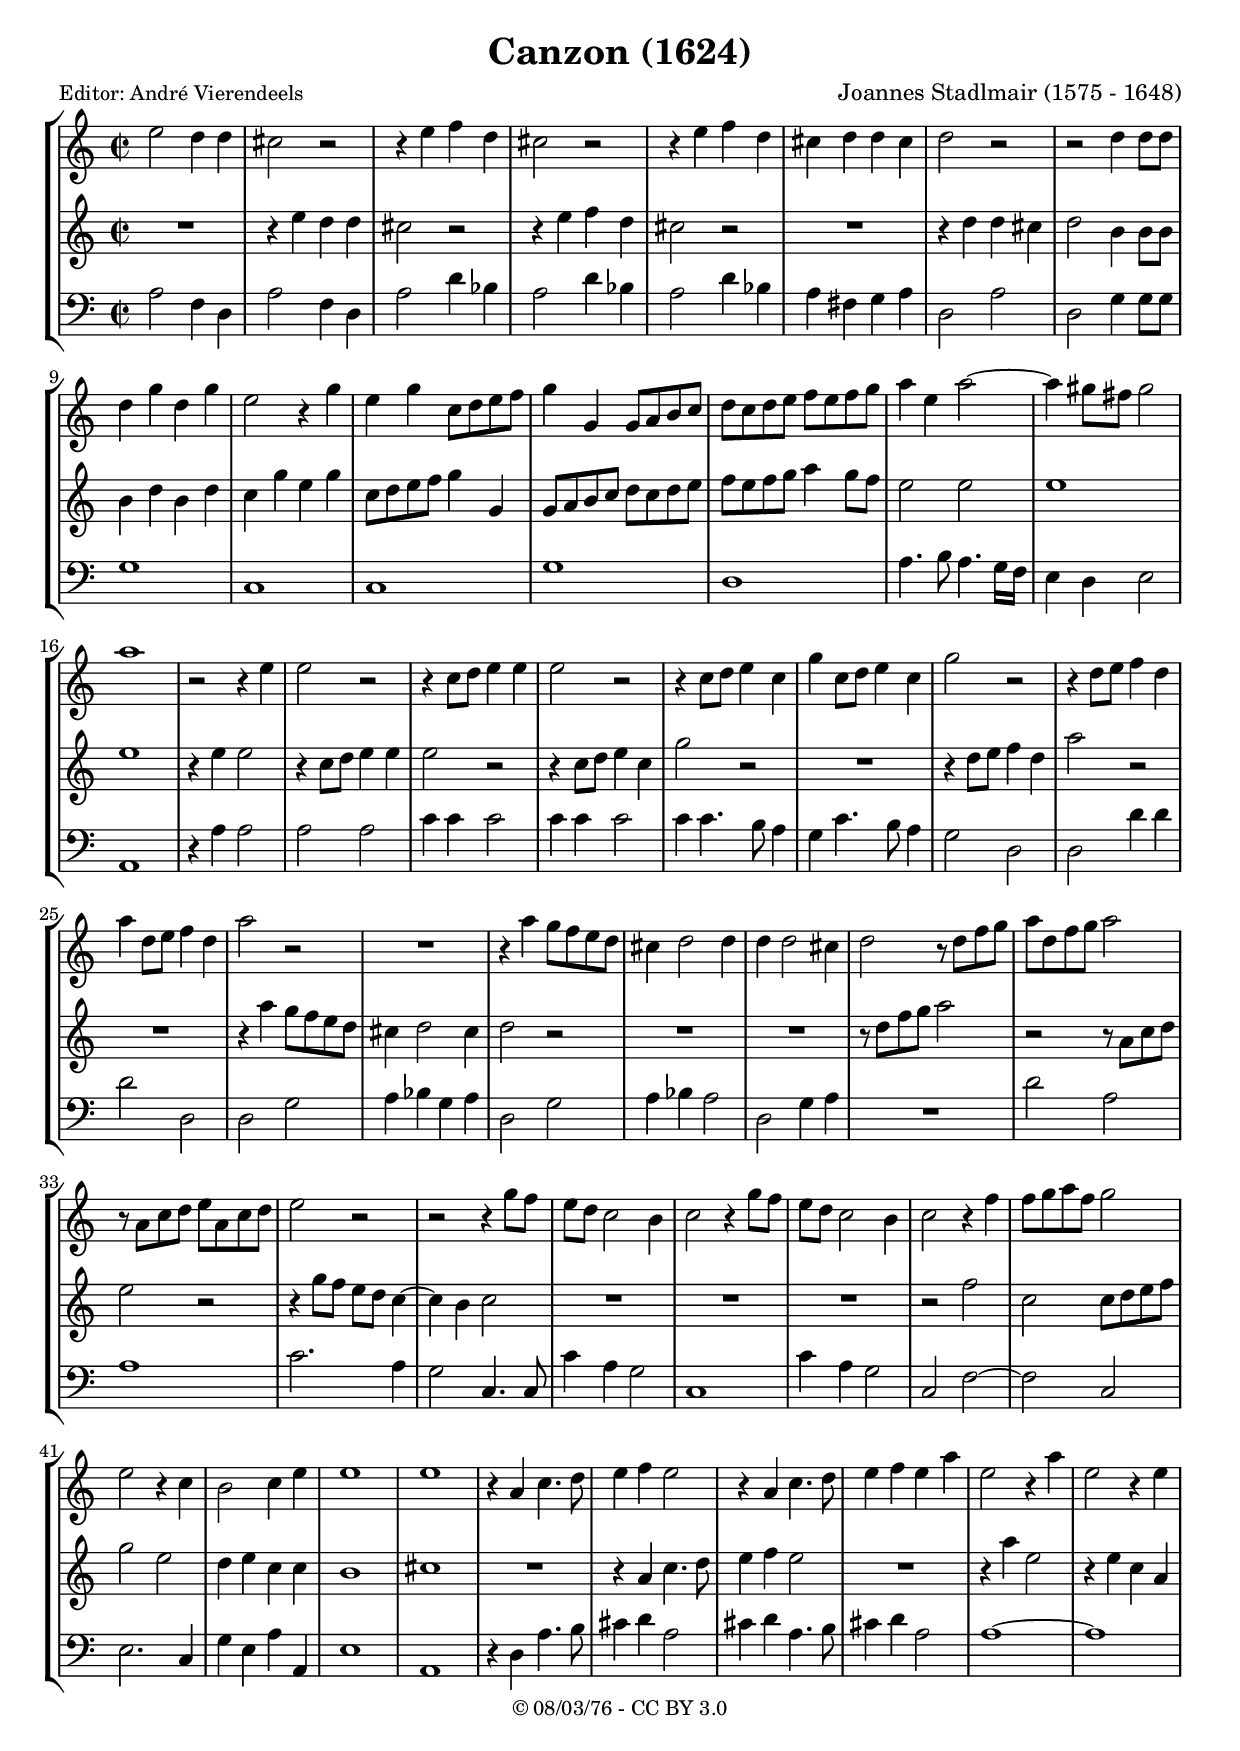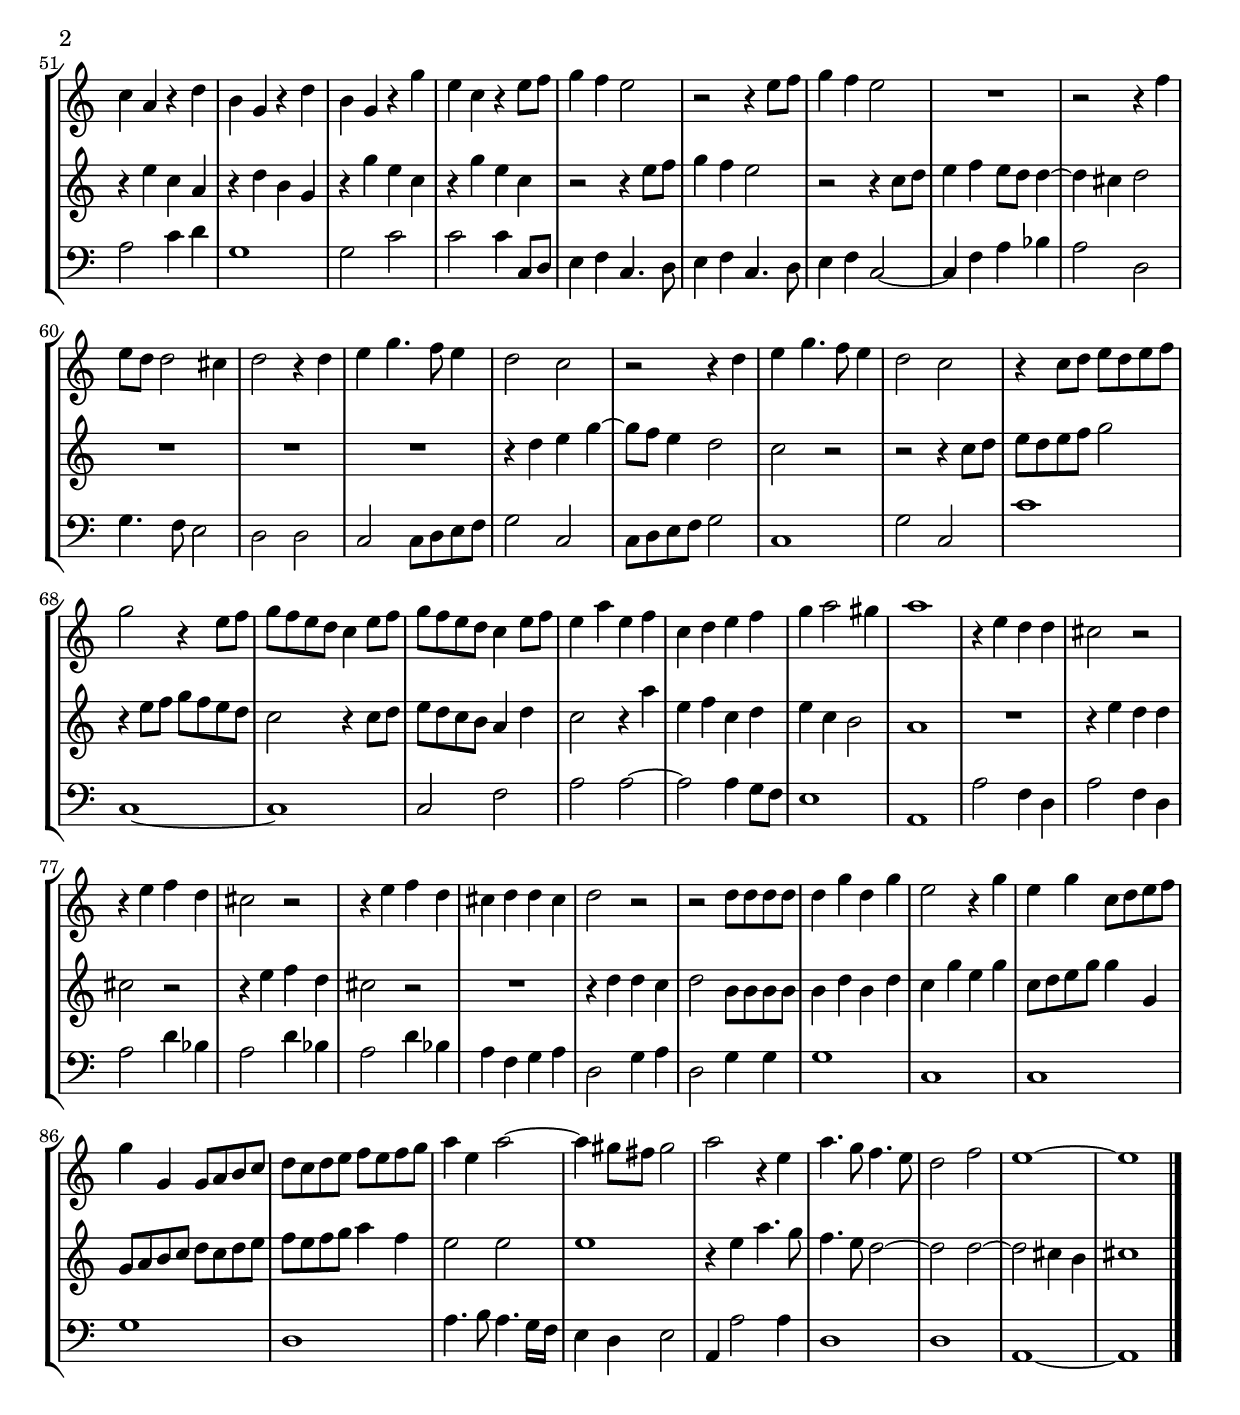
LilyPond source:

\version "2.20.0"

\version "2.20.0"
% automatically converted by musicxml2ly from IMSLP35017-PMLP78799-Stadlmair_-_canzon
\pointAndClickOff

%% additional definitions required by the score:
\language "english"

\header {
    poet = \markup \smaller { "Editor: André Vierendeels" }
    composer = "Joannes Stadlmair (1575 - 1648)"
    title = "Canzon (1624)"
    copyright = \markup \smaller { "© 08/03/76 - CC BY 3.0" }
}

minSpace = \with {
            \override VerticalAxisGroup.staff-staff-spacing =
            #'((basic-distance . 0)
               (minimum-distance . 0)
               (padding . 0)
               (stretchability . 10))
             % \override VerticalAxisGroup.default-staff-staff-spacing.basic-distance = #1
}

lessSpace = \with {
            \override VerticalAxisGroup.staff-staff-spacing =
            #'((basic-distance . 0)
               (minimum-distance . 2)
               (padding . 2)
               (stretchability . 10))
}


PartPOneVoiceOne =  \relative e'' {
    \clef "treble" \time 2/2 | % 1
    e2 d4 d4 | % 2
    cs2 r2 | % 3
    r4 e4 f4 d4 | % 4
    cs2 r2 | % 5
    r4 e4 f4 d4 | % 6
    cs4 d4 d4 cs4 | % 7
    d2 r2 | % 8
    r2 d4 d8 d8 | % 9
    d4 g4 d4 g4 | \barNumberCheck #10
    e2 r4 g4 | % 11
    e4 g4 c,8 d8 e8 f8 | % 12
    g4 g,4 g8 a8 b8 c8 | % 13
    d8 c8 d8 e8 f8 e8 f8 g8 | % 14
    a4 e4 a2 ~ | % 15
    a4 gs8 fs8 gs2 | % 16
    a1 | % 17
    r2 r4 e4 | % 18
    e2 r2 | % 19
    r4 c8 d8 e4 e4 | \barNumberCheck #20
    e2 r2 | % 21
    r4 c8 d8 e4 c4 | % 22
    g'4 c,8 d8 e4 c4 |
    g'=''2 r2 | % 24
    r4 d8 e8 f4 d4 | % 25
    a'4 d,8 e8 f4 d4 | % 26
    a'2 r2 | % 27
    R1 | % 28
    r4 a4 g8 f8 e8 d8 | % 29
    cs4 d2 d4 | \barNumberCheck #30
    d4 d2 cs4 | % 31
    d2 r8 d8 f8 g8 | % 32
    a8 d,8 f8 g8 a2 | % 33
    r8 a,8 c8 d8 e8 a,8 c8 d8 | % 34
    e2 r2 | % 35
    r2 r4 g8 f8 | % 36
    e8 d8 c2 b4 | % 37
    c2 r4 g'8 f8 | % 38
    e8 d8 c2 b4 | % 39
    c2 r4 f4 | \barNumberCheck #40
    f8 g8 a8 f8 g2 | % 41
    e2 r4 c4 | % 42
    b2 c4 e4 | % 43
    e1 | % 44
    e1 | % 45
    r4 a,4 c4. d8 | % 46
    e4 f4 e2 | % 47
    r4 a,4 c4. d8 | % 48
    e4 f4 e4 a4 | % 49
    e2 r4 a4 | \barNumberCheck #50
    e2 r4 e4 | % 51
    c4 a4 r4 d4 | % 52
    b4 g4 r4 d'4 | % 53
    b4 g4 r4 g'4 |
    e=''4 c4 r4 e8 f8 | % 55
    g4 f4 e2 | % 56
    r2 r4 e8 f8 | % 57
    g4 f4 e2 | % 58
    R1 | % 59
    r2 r4 f4 | \barNumberCheck #60
    e8 d8 d2 cs4 | % 61
    d2 r4 d4 | % 62
    e4 g4. f8 e4 | % 63
    d2 c2 | % 64
    r2 r4 d4 | % 65
    e4 g4. f8 e4 | % 66
    d2 c2 | % 67
    r4 c8 d8 e8 d8 e8 f8 | % 68
    g2 r4 e8 f8 | % 69
    g8 f8 e8 d8 c4 e8 f8 | \barNumberCheck #70
    g8 f8 e8 d8 c4 e8 f8 | % 71
    e4 a4 e4 f4 | % 72
    c4 d4 e4 f4 | % 73
    g4 a2 gs4 | % 74
    a1 | % 75
    r4 e4 d4 d4 | % 76
    cs2 r2 | % 77
    r4 e4 f4 d4 | % 78
    cs2 r2 | % 79
    r4 e4 f4 d4 | \barNumberCheck #80
    cs4 d4 d4 cs4 | % 81
    d2 r2 | % 82
    r2 d8 d8 d8 d8 | % 83
    d4 g4 d4 g4 |
    e=''2 r4 g4 | % 85
    e4 g4 c,8 d8 e8 f8 | % 86
    g4 g,4 g8 a8 b8 c8 | % 87
    d8 c8 d8 e8 f8 e8 f8 g8 | % 88
    a4 e4 a2 ~ | % 89
    a4 gs8 fs8 gs2 | \barNumberCheck #90
    a2 r4 e4 | % 91
    a4. g8 f4. e8 | % 92
    d2 f2 | % 93
    e1 ~ | % 94
    e1 \bar "|."
}

PartPTwoVoiceOne =  \relative e'' {
    \clef "treble" \time 2/2 | % 1
    R1 | % 2
    r4 e4 d4 d4 | % 3
    cs2 r2 | % 4
    r4 e4 f4 d4 | % 5
    cs2 r2 | % 6
    R1 | % 7
    r4 d4 d4 cs4 | % 8
    d2 b4 b8 b8 | % 9
    b4 d4 b4 d4 | \barNumberCheck #10
    c4 g'4 e4 g4 | % 11
    c,8 d8 e8 f8 g4 g,4 | % 12
    g8 a8 b8 c8 d8 c8 d8 e8 | % 13
    f8 e8 f8 g8 a4 g8 f8 | % 14
    e2 e2 | % 15
    e1 | % 16
    e1 | % 17
    r4 e4 e2 | % 18
    r4 c8 d8 e4 e4 | % 19
    e2 r2 | \barNumberCheck #20
    r4 c8 d8 e4 c4 | % 21
    g'2 r2 | % 22
    R1 | % 23
    r4 d=''8 e8 f4 d4 | % 24
    a'2 r2 | % 25
    R1 | % 26
    r4 a4 g8 f8 e8 d8 | % 27
    cs4 d2 cs4 | % 28
    d2 r2 | % 29
    R1*2 | % 31
    r8 d8 f8 g8 a2 | % 32
    r2 r8 a,8 c8 d8 | % 33
    e2 r2 | % 34
    r4 g8 f8 e8 d8 c4 ~ | % 35
    c4 b4 c2 | % 36
    R1*3 | % 39
    r2 f2 | \barNumberCheck #40
    c2 c8 d8 e8 f8 | % 41
    g2 e2 | % 42
    d4 e4 c4 c4 | % 43
    b1 | % 44
    cs1 | % 45
    R1 | % 46
    r4 a4 c4. d8 | % 47
    e4 f4 e2 | % 48
    R1 | % 49
    r4 a4 e2 | \barNumberCheck #50
    r4 e4 c4 a4 | % 51
    r4 e'4 c4 a4 | % 52
    r4 d4 b4 g4 | % 53
    r4 g'4 e4 c4 |
    r4 g'=''4 e4 c4 | % 55
    r2 r4 e8 f8 | % 56
    g4 f4 e2 | % 57
    r2 r4 c8 d8 | % 58
    e4 f4 e8 d8 d4 ~ | % 59
    d4 cs4 d2 | \barNumberCheck #60
    R1*3 | % 63
    r4 d4 e4 g4 ~ | % 64
    g8 f8 e4 d2 | % 65
    c2 r2 | % 66
    r2 r4 c8 d8 | % 67
    e8 d8 e8 f8 g2 | % 68
    r4 e8 f8 g8 f8 e8 d8 | % 69
    c2 r4 c8 d8 | \barNumberCheck #70
    e8 d8 c8 b8 a4 d4 | % 71
    c2 r4 a'4 | % 72
    e4 f4 c4 d4 | % 73
    e4 c4 b2 | % 74
    a1 | % 75
    R1 | % 76
    r4 e'4 d4 d4 | % 77
    cs2 r2 | % 78
    r4 e4 f4 d4 | % 79
    cs2 r2 | \barNumberCheck #80
    R1 | % 81
    r4 d4 d4 c4 | % 82
    d2 b8 b8 b8 b8 | % 83
    b4 d4 b4 d4 |
    c=''4 g'4 e4 g4 | % 85
    c,8 d8 e8 g8 g4 g,4 | % 86
    g8 a8 b8 c8 d8 c8 d8 e8 | % 87
    f8 e8 f8 g8 a4 f4 | % 88
    e2 e2 | % 89
    e1 | \barNumberCheck #90
    r4 e4 a4. g8 | % 91
    f4. e8 d2 ~ | % 92
    d2 d2 ~ | % 93
    d2 cs4 b4 | % 94
    cs1 \bar "|."
}

PartPThreeVoiceOne =  \relative a {
    \clef "bass" \time 2/2 | % 1
    a2 f4 d4 | % 2
    a'2 f4 d4 | % 3
    a'2 d4 bf4 | % 4
    a2 d4 bf4 | % 5
    a2 d4 bf4 | % 6
    a4 fs4 g4 a4 | % 7
    d,2 a'2 | % 8
    d,2 g4 g8 g8 | % 9
    g1 | \barNumberCheck #10
    c,1 | % 11
    c1 | % 12
    g'1 | % 13
    d1 | % 14
    a'4. b8 a4. g16 f16 | % 15
    e4 d4 e2 | % 16
    a,1 | % 17
    r4 a'4 a2 | % 18
    a2 a2 | % 19
    c4 c4 c2 | \barNumberCheck #20
    c4 c4 c2 | % 21
    c4 c4. b8 a4 | % 22
    g4 c4. b8 a4 |
    g=2 d2 | % 24
    d2 d'4 d4 | % 25
    d2 d,2 | % 26
    d2 g2 | % 27
    a4 bf4 g4 a4 | % 28
    d,2 g2 | % 29
    a4 bf4 a2 | \barNumberCheck #30
    d,2 g4 a4 | % 31
    R1 | % 32
    d2 a2 | % 33
    a1 | % 34
    c2. a4 | % 35
    g2 c,4. c8 | % 36
    c'4 a4 g2 | % 37
    c,1 | % 38
    c'4 a4 g2 | % 39
    c,2 f2 ~ | \barNumberCheck #40
    f2 c2 | % 41
    e2. c4 | % 42
    g'4 e4 a4 a,4 | % 43
    e'1 | % 44
    a,1 | % 45
    r4 d4 a'4. b8 | % 46
    cs4 d4 a2 | % 47
    cs4 d4 a4. b8 | % 48
    cs4 d4 a2 | % 49
    a1 ~ | \barNumberCheck #50
    a1 | % 51
    a2 c4 d4 | % 52
    g,1 | % 53
    g2 c2 |
    c='2 c4 c,8 d8 | % 55
    e4 f4 c4. d8 | % 56
    e4 f4 c4. d8 | % 57
    e4 f4 c2 ~ | % 58
    c4 f4 a4 bf4 | % 59
    a2 d,2 | \barNumberCheck #60
    g4. f8 e2 | % 61
    d2 d2 | % 62
    c2 c8 d8 e8 f8 | % 63
    g2 c,2 | % 64
    c8 d8 e8 f8 g2 | % 65
    c,1 | % 66
    g'2 c,2 | % 67
    c'1 | % 68
    c,1 ~ | % 69
    c1 | \barNumberCheck #70
    c2 f2 | % 71
    a2 a2 ~ | % 72
    a2 a4 g8 f8 | % 73
    e1 | % 74
    a,1 | % 75
    a'2 f4 d4 | % 76
    a'2 f4 d4 | % 77
    a'2 d4 bf4 | % 78
    a2 d4 bf4 | % 79
    a2 d4 bf4 | \barNumberCheck #80
    a4 f4 g4 a4 | % 81
    d,2 g4 a4 | % 82
    d,2 g4 g4 | % 83
    g1 |
    c,=1 | % 85
    c1 | % 86
    g'1 | % 87
    d1 | % 88
    a'4. b8 a4. g16 f16 | % 89
    e4 d4 e2 | \barNumberCheck #90
    a,4 a'2 a4 | % 91
    d,1 | % 92
    d1 | % 93
    a1 ~ | % 94
    a1 \bar "|."
}


\header {
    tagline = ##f
}

\paper {
    page-count = #2
}

\score {
    \new StaffGroup
    <<
        \new Staff
        { \PartPOneVoiceOne }
        \new Staff
        { \PartPTwoVoiceOne }
        \new Staff
        { \PartPThreeVoiceOne }
    >>
    \layout {
      indent = 0\cm
      \context { \Score
          \override SpacingSpanner.common-shortest-duration = #(ly:make-moment 1/4)
      }
    }
    % \midi { \tempo 4 = 100 }
}

